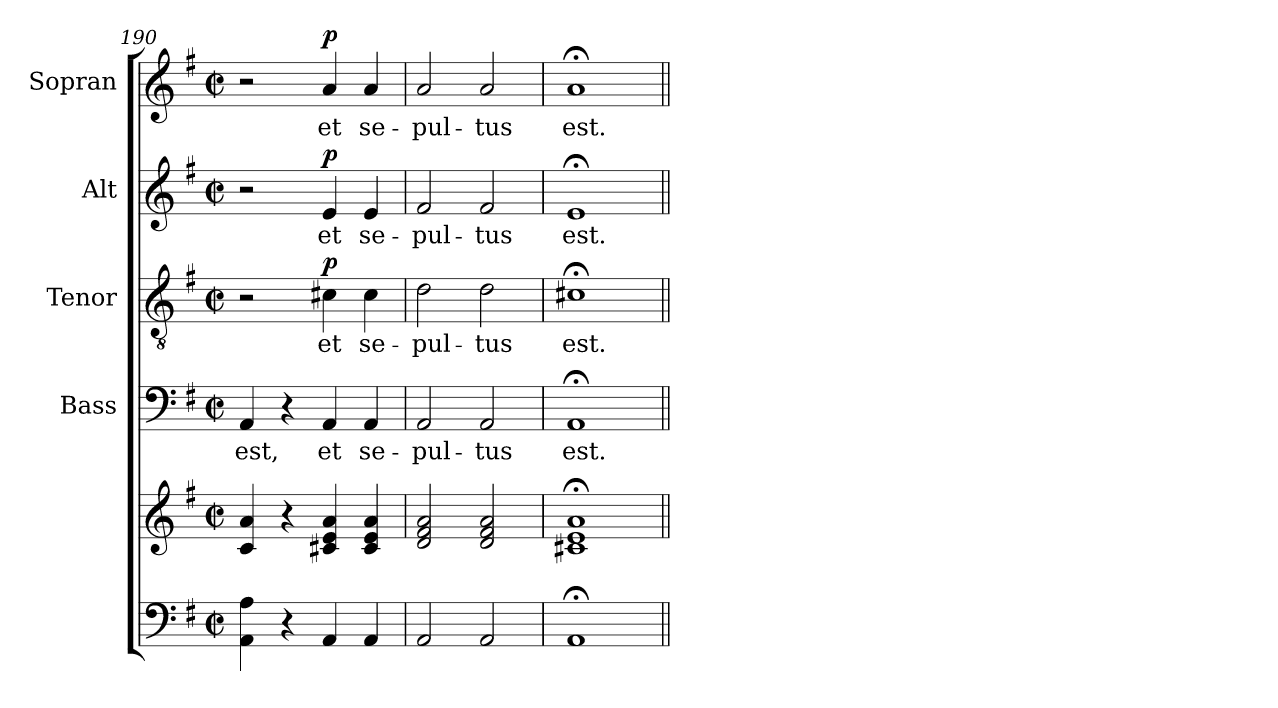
**kern	**kern	**kern	**text	**kern	**text	**dynam	**kern	**text	**dynam	**kern	**text	**dynam
*part5	*part5	*part4	*part4	*part3	*part3	*part3	*part2	*part2	*part2	*part1	*part1	*part1
*staff6	*staff5	*staff4	*staff4	*staff3	*staff3	*staff3	*staff2	*staff2	*staff2	*staff1	*staff1	*staff1
*	*	*I"Bass	*	*I"Tenor	*	*	*I"Alt	*	*	*I"Sopran	*	*
*	*	*I'B.	*	*I'T.	*	*	*I'A.	*	*	*I'S.	*	*
*clefF4	*clefG2	*clefF4	*	*clefGv2	*	*	*clefG2	*	*	*clefG2	*	*
*k[f#]	*k[f#]	*k[f#]	*	*k[f#]	*	*	*k[f#]	*	*	*k[f#]	*	*
*G:	*G:	*G:	*	*G:	*	*	*G:	*	*	*G:	*	*
*M2/2	*M2/2	*M2/2	*	*M2/2	*	*	*M2/2	*	*	*M2/2	*	*
*met(c|)	*met(c|)	*met(c|)	*	*met(c|)	*	*	*met(c|)	*	*	*met(c|)	*	*
=190	=190	=190	=190	=190	=190	=190	=190	=190	=190	=190	=190	=190
!	!	!	!LO:LY:b	!	!	!	!	!	!	!	!	!
4AA\ 4A\	4c/ 4a/	4AA/	est,	2r	.	.	2r	.	.	2r	.	.
4r	4r	4r	.	.	.	.	.	.	.	.	.	.
!	!	!	!LO:LY:b	!	!LO:LY:b	!LO:DY:a	!	!LO:LY:b	!LO:DY:a	!	!LO:LY:b	!LO:DY:a
4AA/	4c#X/ 4e/ 4a/	4AA/	et	4c#X\	et	p	4e/	et	p	4a/	et	p
!	!	!	!LO:LY:b	!	!LO:LY:b	!	!	!LO:LY:b	!	!	!LO:LY:b	!
4AA/	4c#/ 4e/ 4a/	4AA/	se-	4c#\	se-	.	4e/	se-	.	4a/	se-	.
!!LO:LB:g=z
=191	=191	=191	=191	=191	=191	=191	=191	=191	=191	=191	=191	=191
!	!	!	!LO:LY:b	!	!LO:LY:b	!	!	!LO:LY:b	!	!	!LO:LY:b	!
2AA/	2d/ 2f#/ 2a/	2AA/	-pul-	2d\	-pul-	.	2f#/	-pul-	.	2a/	-pul-	.
!	!	!	!LO:LY:b	!	!LO:LY:b	!	!	!LO:LY:b	!	!	!LO:LY:b	!
2AA/	2d/ 2f#/ 2a/	2AA/	-tus	2d\	-tus	.	2f#/	-tus	.	2a/	-tus	.
=192	=192	=192	=192	=192	=192	=192	=192	=192	=192	=192	=192	=192
!	!	!	!LO:LY:b	!	!LO:LY:b	!	!	!LO:LY:b	!	!	!LO:LY:b	!
1AA;<	1c#X;< 1e;< 1a;<	1AA;<	est.	1c#X;<	est.	.	1e;<	est.	.	1a;<	est.	.
=||	=||	=||	=||	=||	=||	=||	=||	=||	=||	=||	=||	=||
*-	*-	*-	*-	*-	*-	*-	*-	*-	*-	*-	*-	*-
